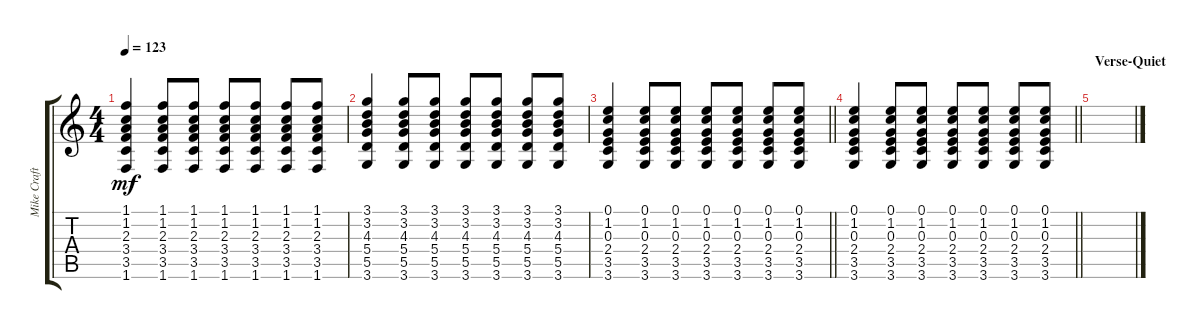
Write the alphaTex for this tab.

\track ("Mike Craft - Steel Guitar(Rythm)" "Mike Craft") {instrument acousticguitarsteel}
\staff {score tabs}
\tuning (E4 B3 G3 D3 A2 E2) {hide}
\ts (4 4)
\tempo 123
\clef g2
\ks c
(1.1 1.2 2.3 3.4 3.5 1.6).4{dy mf} (1.1 1.2 2.3 3.4 3.5 1.6).8 (1.1 1.2 2.3 3.4 3.5 1.6).8 (1.1 1.2 2.3 3.4 3.5 1.6).8 (1.1 1.2 2.3 3.4 3.5 1.6).8 (1.1 1.2 2.3 3.4 3.5 1.6).8 (1.1 1.2 2.3 3.4 3.5 1.6).8 |
(3.1 3.2 4.3 5.4 5.5 3.6).4 (3.1 3.2 4.3 5.4 5.5 3.6).8 (3.1 3.2 4.3 5.4 5.5 3.6).8 (3.1 3.2 4.3 5.4 5.5 3.6).8 (3.1 3.2 4.3 5.4 5.5 3.6).8 (3.1 3.2 4.3 5.4 5.5 3.6).8 (3.1 3.2 4.3 5.4 5.5 3.6).8 |
\barLineRight lightlight
(0.1 1.2 0.3 2.4 3.5 3.6).4 (0.1 1.2 0.3 2.4 3.5 3.6).8 (0.1 1.2 0.3 2.4 3.5 3.6).8 (0.1 1.2 0.3 2.4 3.5 3.6).8 (0.1 1.2 0.3 2.4 3.5 3.6).8 (0.1 1.2 0.3 2.4 3.5 3.6).8 (0.1 1.2 0.3 2.4 3.5 3.6).8 |
\barLineRight lightlight
(0.1 1.2 0.3 2.4 3.5 3.6).4 (0.1 1.2 0.3 2.4 3.5 3.6).8 (0.1 1.2 0.3 2.4 3.5 3.6).8 (0.1 1.2 0.3 2.4 3.5 3.6).8 (0.1 1.2 0.3 2.4 3.5 3.6).8 (0.1 1.2 0.3 2.4 3.5 3.6).8 (0.1 1.2 0.3 2.4 3.5 3.6).8 |
\section ("" "Verse-Quiet")
